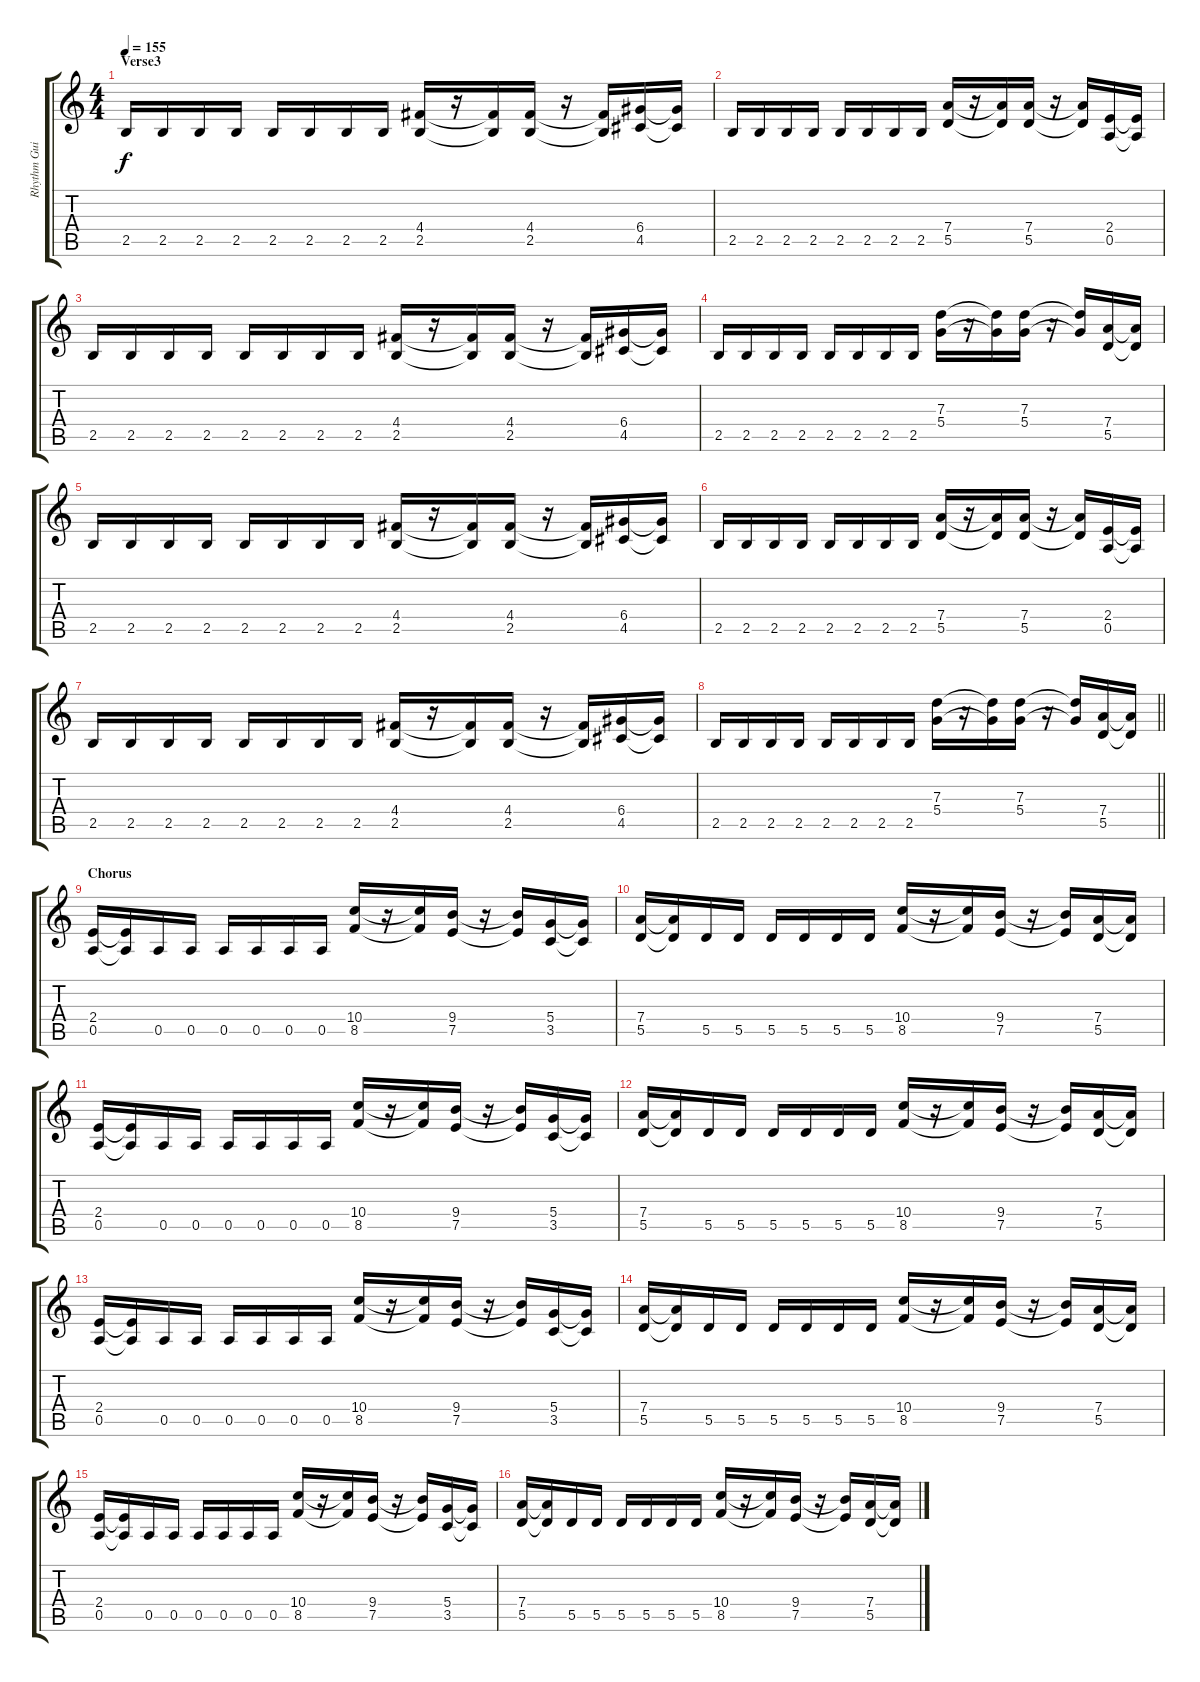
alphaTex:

\track ("Rhythm Guitar" "Rhythm Gui") {instrument distortionguitar}
\staff {score tabs}
\tuning (E4 B3 G3 D3 A2 E2) {hide}
\ts (4 4)
\section ("" "Verse3")
\tempo 155
\clef g2
\ks c
2.5.16{dy f} 2.5.16 2.5.16 2.5.16 2.5.16 2.5.16 2.5.16 2.5.16 (4.4 2.5).16 r.16 (4.4{t} 2.5{t}).16 (4.4 2.5).16 r.16 (4.4{t} 2.5{t}).16 (6.4 4.5).16 (6.4{t} 4.5{t}).16 |
2.5.16 2.5.16 2.5.16 2.5.16 2.5.16 2.5.16 2.5.16 2.5.16 (7.4 5.5).16 r.16 (7.4{t} 5.5{t}).16 (7.4 5.5).16 r.16 (7.4{t} 5.5{t}).16 (2.4 0.5).16 (2.4{t} 0.5{t}).16 |
2.5.16 2.5.16 2.5.16 2.5.16 2.5.16 2.5.16 2.5.16 2.5.16 (4.4 2.5).16 r.16 (4.4{t} 2.5{t}).16 (4.4 2.5).16 r.16 (4.4{t} 2.5{t}).16 (6.4 4.5).16 (6.4{t} 4.5{t}).16 |
2.5.16 2.5.16 2.5.16 2.5.16 2.5.16 2.5.16 2.5.16 2.5.16 (7.3 5.4).16 r.16 (7.3{t} 5.4{t}).16 (7.3 5.4).16 r.16 (7.3{t} 5.4{t}).16 (7.4 5.5).16 (7.4{t} 5.5{t}).16 |
2.5.16 2.5.16 2.5.16 2.5.16 2.5.16 2.5.16 2.5.16 2.5.16 (4.4 2.5).16 r.16 (4.4{t} 2.5{t}).16 (4.4 2.5).16 r.16 (4.4{t} 2.5{t}).16 (6.4 4.5).16 (6.4{t} 4.5{t}).16 |
2.5.16 2.5.16 2.5.16 2.5.16 2.5.16 2.5.16 2.5.16 2.5.16 (7.4 5.5).16 r.16 (7.4{t} 5.5{t}).16 (7.4 5.5).16 r.16 (7.4{t} 5.5{t}).16 (2.4 0.5).16 (2.4{t} 0.5{t}).16 |
2.5.16 2.5.16 2.5.16 2.5.16 2.5.16 2.5.16 2.5.16 2.5.16 (4.4 2.5).16 r.16 (4.4{t} 2.5{t}).16 (4.4 2.5).16 r.16 (4.4{t} 2.5{t}).16 (6.4 4.5).16 (6.4{t} 4.5{t}).16 |
\barLineRight lightlight
2.5.16 2.5.16 2.5.16 2.5.16 2.5.16 2.5.16 2.5.16 2.5.16 (7.3 5.4).16 r.16 (7.3{t} 5.4{t}).16 (7.3 5.4).16 r.16 (7.3{t} 5.4{t}).16 (7.4 5.5).16 (7.4{t} 5.5{t}).16 |
\section ("" "Chorus")
(2.4 0.5).16 (2.4{t} 0.5{t}).16 0.5.16 0.5.16 0.5.16 0.5.16 0.5.16 0.5.16 (10.4 8.5).16 r.16 (10.4{t} 8.5{t}).16 (9.4 7.5).16 r.16 (9.4{t} 7.5{t}).16 (5.4 3.5).16 (5.4{t} 3.5{t}).16 |
(7.4 5.5).16 (7.4{t} 5.5{t}).16 5.5.16 5.5.16 5.5.16 5.5.16 5.5.16 5.5.16 (10.4 8.5).16 r.16 (10.4{t} 8.5{t}).16 (9.4 7.5).16 r.16 (9.4{t} 7.5{t}).16 (7.4 5.5).16 (7.4{t} 5.5{t}).16 |
(2.4 0.5).16 (2.4{t} 0.5{t}).16 0.5.16 0.5.16 0.5.16 0.5.16 0.5.16 0.5.16 (10.4 8.5).16 r.16 (10.4{t} 8.5{t}).16 (9.4 7.5).16 r.16 (9.4{t} 7.5{t}).16 (5.4 3.5).16 (5.4{t} 3.5{t}).16 |
(7.4 5.5).16 (7.4{t} 5.5{t}).16 5.5.16 5.5.16 5.5.16 5.5.16 5.5.16 5.5.16 (10.4 8.5).16 r.16 (10.4{t} 8.5{t}).16 (9.4 7.5).16 r.16 (9.4{t} 7.5{t}).16 (7.4 5.5).16 (7.4{t} 5.5{t}).16 |
(2.4 0.5).16 (2.4{t} 0.5{t}).16 0.5.16 0.5.16 0.5.16 0.5.16 0.5.16 0.5.16 (10.4 8.5).16 r.16 (10.4{t} 8.5{t}).16 (9.4 7.5).16 r.16 (9.4{t} 7.5{t}).16 (5.4 3.5).16 (5.4{t} 3.5{t}).16 |
(7.4 5.5).16 (7.4{t} 5.5{t}).16 5.5.16 5.5.16 5.5.16 5.5.16 5.5.16 5.5.16 (10.4 8.5).16 r.16 (10.4{t} 8.5{t}).16 (9.4 7.5).16 r.16 (9.4{t} 7.5{t}).16 (7.4 5.5).16 (7.4{t} 5.5{t}).16 |
(2.4 0.5).16 (2.4{t} 0.5{t}).16 0.5.16 0.5.16 0.5.16 0.5.16 0.5.16 0.5.16 (10.4 8.5).16 r.16 (10.4{t} 8.5{t}).16 (9.4 7.5).16 r.16 (9.4{t} 7.5{t}).16 (5.4 3.5).16 (5.4{t} 3.5{t}).16 |
(7.4 5.5).16 (7.4{t} 5.5{t}).16 5.5.16 5.5.16 5.5.16 5.5.16 5.5.16 5.5.16 (10.4 8.5).16 r.16 (10.4{t} 8.5{t}).16 (9.4 7.5).16 r.16 (9.4{t} 7.5{t}).16 (7.4 5.5).16 (7.4{t} 5.5{t}).16
